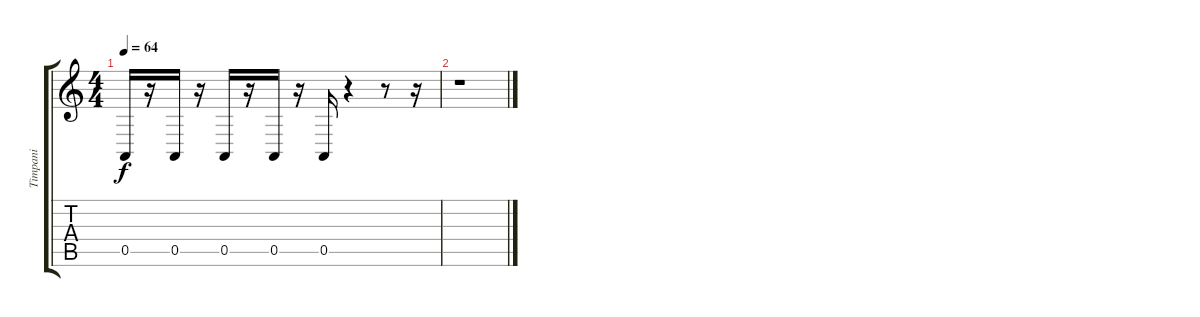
\track ("Timpani             " "Timpani   ") {instrument timpani}
\staff {score tabs}
\tuning (E4 B3 G3 D3 A2 E2) {hide}
\ts (4 4)
\tempo 64
\clef g2
\ks c
0.5.16{dy f} r.16 0.5.16 r.16 0.5.16 r.16 0.5.16 r.16 0.5.16 r.4 r.8 r.16 |
r.1
